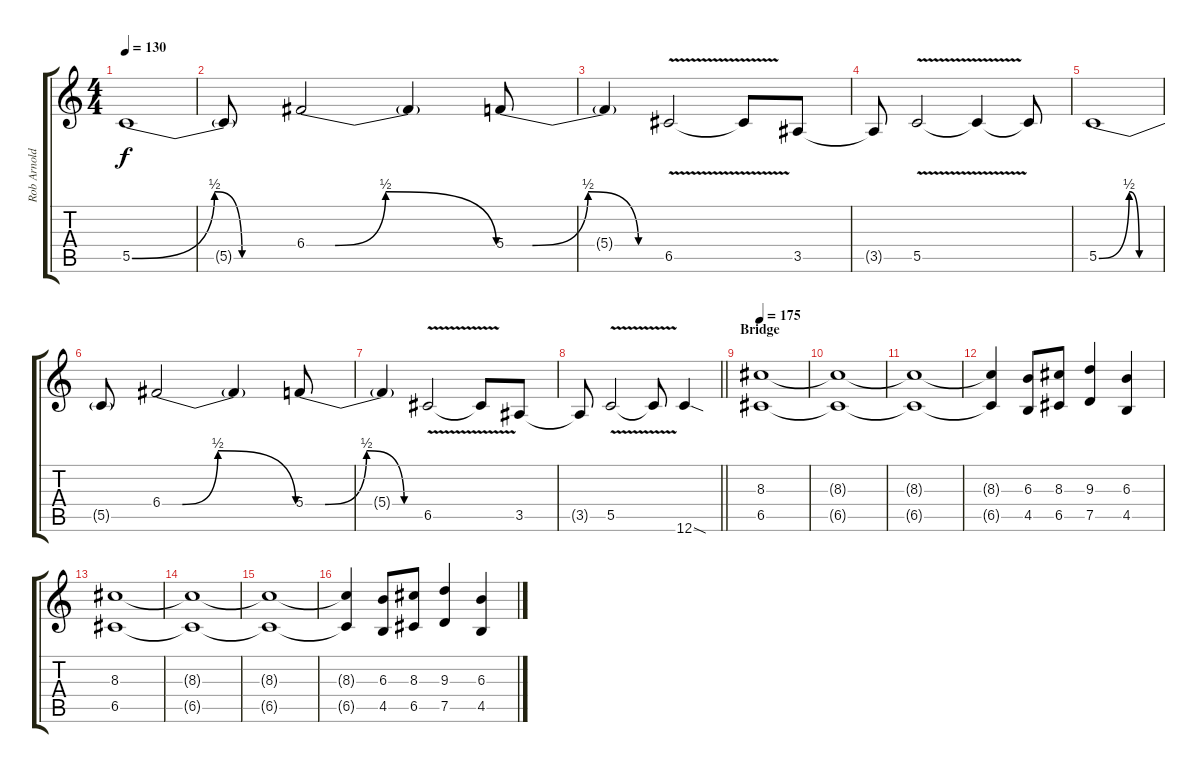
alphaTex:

\track ("Rob Arnold" "Rob Arnold") {instrument distortionguitar}
\staff {score tabs}
\tuning (D4 A3 F3 C3 G2 C2) {hide}
\ts (4 4)
\tempo 130
\clef g2
\ks c
5.5{be (custom 0 0 30 2 40 0 60 0)}.1{dy f} |
5.5{t}.8 6.4{be (custom 0 0 9 0 25 2 60 0)}.2 6.4{t}.4 5.4{be (custom 0 0 10 0 31 2 50 0 60 0)}.8 |
5.4{t}.4 6.5{v}.2 6.5{t}.8 3.5.8 |
3.5{t}.8 5.5{v}.2 5.5{t}.4 5.5{t}.8 |
5.5{be (custom 0 0 30 2 40 0 60 0)}.1 |
5.5{t}.8 6.4{be (custom 0 0 9 0 25 2 60 0)}.2 6.4{t}.4 5.4{be (custom 0 0 10 0 31 2 50 0 60 0)}.8 |
5.4{t}.4 6.5{v}.2 6.5{t}.8 3.5.8 |
\barLineRight lightlight
3.5{t}.8 5.5{v}.2 5.5{t}.8 12.6{sod}.4 |
\section ("" "Bridge")
\tempo 175
(8.3 6.5).1 |
(8.3{t} 6.5{t}).1 |
(8.3{t} 6.5{t}).1 |
(8.3{t} 6.5{t}).4 (6.3 4.5).8 (8.3 6.5).8 (9.3 7.5).4 (6.3 4.5).4 |
(8.3 6.5).1 |
(8.3{t} 6.5{t}).1 |
(8.3{t} 6.5{t}).1 |
(8.3{t} 6.5{t}).4 (6.3 4.5).8 (8.3 6.5).8 (9.3 7.5).4 (6.3 4.5).4
